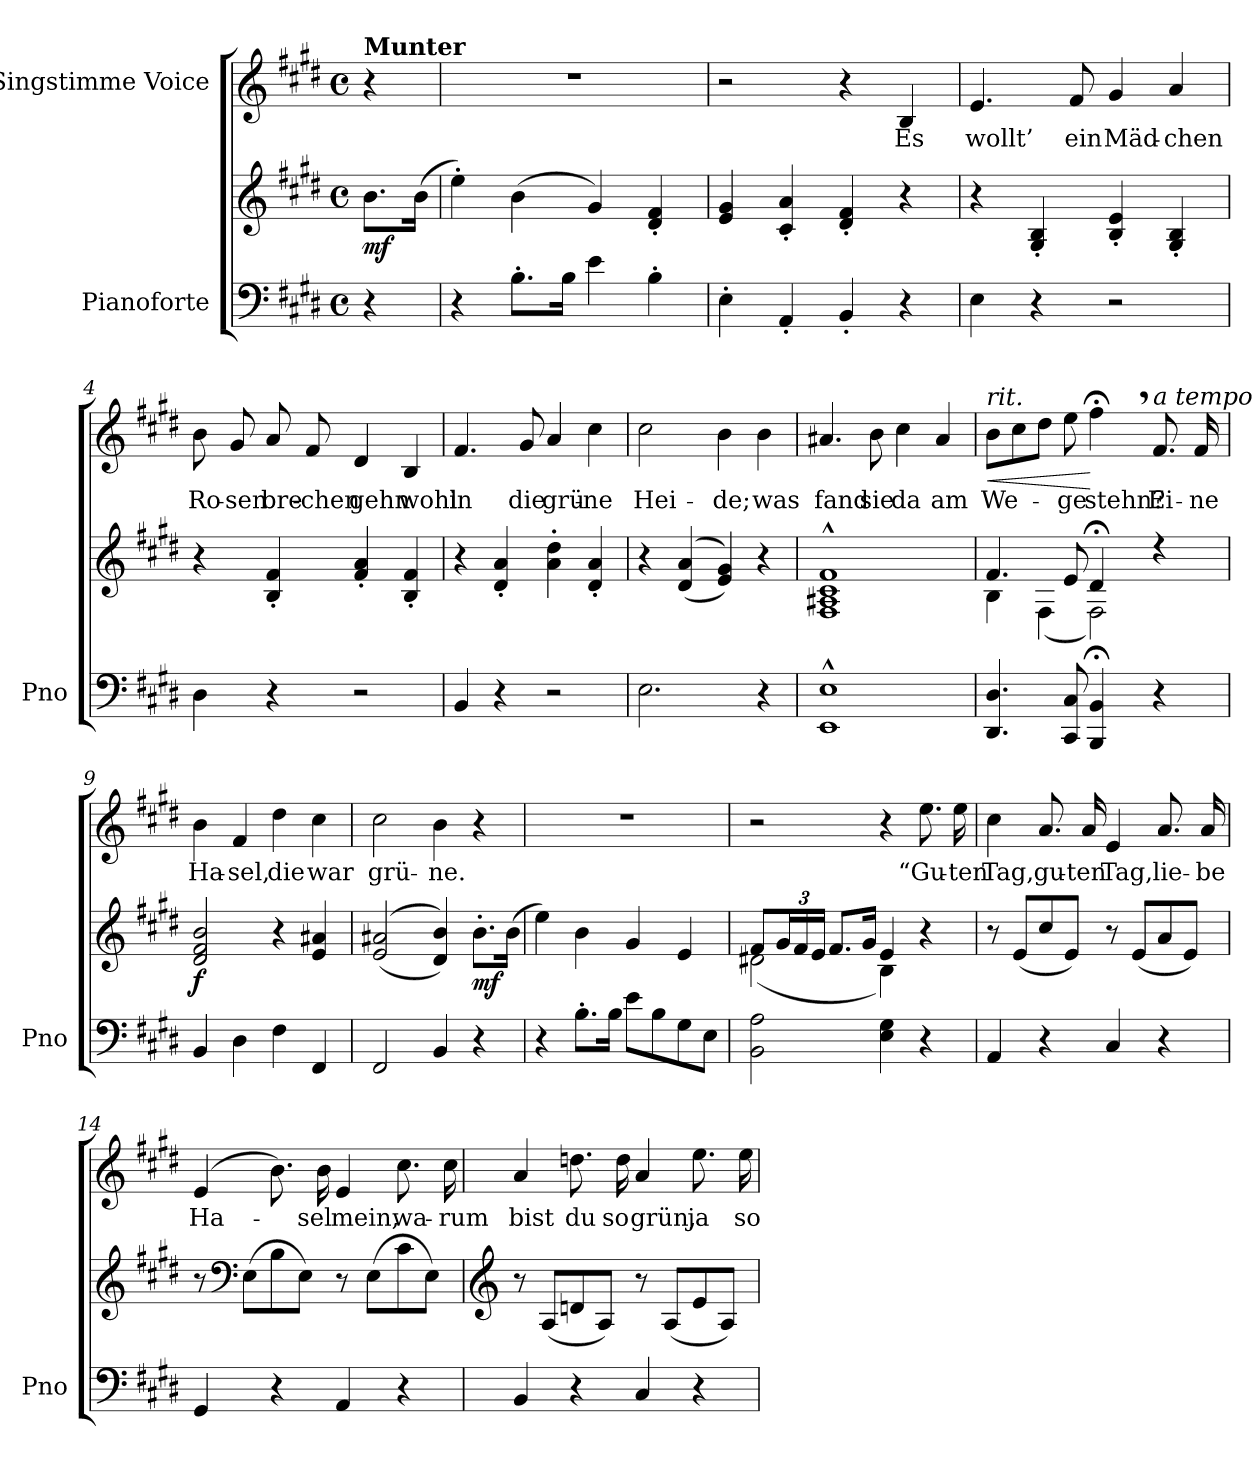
**kern	**kern	**dynam	**kern	**text	**dynam
*part2	*part2	*part2	*part1	*part1	*part1
*staff3	*staff2	*staff2/3	*staff1	*staff1	*staff1
*I"Pianoforte	*	*	*I"Singstimme Voice	*	*
*I'Pno	*	*	*	*	*
*clefF4	*clefG2	*	*clefG2	*	*
*k[f#c#g#d#]	*k[f#c#g#d#]	*	*k[f#c#g#d#]	*	*
*M4/4	*M4/4	*	*M4/4	*	*
*met(c)	*met(c)	*	*met(c)	*	*
=	=	=	=	=	=
!	!	!	!LO:TX:a:B:t=Munter	!	!
!	!	!LO:DY:b	!	!	!
4r	8.b\L	mf	4r	.	.
.	(16b\Jk	.	.	.	.
=1	=1	=1	=1	=1	=1
4r	4ee'\)	.	1r	.	.
8.B'\L	(4b\	.	.	.	.
16B\Jk	.	.	.	.	.
4e\	4g#/)	.	.	.	.
4B'\	4d#/' 4f#/'	.	.	.	.
=2	=2	=2	=2	=2	=2
4E'\	4e/ 4g#/	.	2r	.	.
4AA'/	4c#/' 4a/'	.	.	.	.
4BB'/	4d#/' 4f#/'	.	4r	.	.
!	!	!	!	!LO:LY:b	!
4r	4r	.	4B/	Es	.
=3	=3	=3	=3	=3	=3
!	!	!	!	!LO:LY:b	!
4E\	4r	.	4.e/	wollt’	.
4r	4G#/' 4B/'	.	.	.	.
!	!	!	!	!LO:LY:b	!
.	.	.	8f#/	ein	.
!	!	!	!	!LO:LY:b	!
2r	4B/' 4e/'	.	4g#/	Mäd-	.
!	!	!	!	!LO:LY:b	!
.	4G#/' 4B/'	.	4a/	-chen	.
!!LO:LB:g=z
=4	=4	=4	=4	=4	=4
!	!	!	!	!LO:LY:b	!
4D#\	4r	.	8b\	Ro-	.
!	!	!	!	!LO:LY:b	!
.	.	.	8g#/	-sen	.
!	!	!	!	!LO:LY:b	!
4r	4B/' 4f#/'	.	8a/	bre-	.
!	!	!	!	!LO:LY:b	!
.	.	.	8f#/	-chen	.
!	!	!	!	!LO:LY:b	!
2r	4f#/' 4a/'	.	4d#/	gehn	.
!	!	!	!	!LO:LY:b	!
.	4B/' 4f#/'	.	4B/	wohl	.
=5	=5	=5	=5	=5	=5
!	!	!	!	!LO:LY:b	!
4BB/	4r	.	4.f#/	in	.
4r	4d#/' 4a/'	.	.	.	.
!	!	!	!	!LO:LY:b	!
.	.	.	8g#/	die	.
!	!	!	!	!LO:LY:b	!
2r	4a\' 4dd#\'	.	4a/	grü-	.
!	!	!	!	!LO:LY:b	!
.	4d#/' 4a/'	.	4cc#\	-ne	.
=6	=6	=6	=6	=6	=6
!	!	!	!	!LO:LY:b	!
2.E\	4r	.	2cc#\	Hei-	.
.	((>4d#/ 4a/	.	.	.	.
!	!	!	!	!LO:LY:b	!
.	4e/ 4g#/))	.	4b\	-de;	.
!	!	!	!	!LO:LY:b	!
4r	4r	.	4b\	was	.
=7	=7	=7	=7	=7	=7
!	!	!	!	!LO:LY:b	!
1EE^^ 1E^^	1F#^^ 1A#X^^ 1c#^^ 1f#^^	.	4.a#X/	fand	.
!	!	!	!	!LO:LY:b	!
.	.	.	8b\	sie	.
!	!	!	!	!LO:LY:b	!
.	.	.	4cc#\	da	.
!	!	!	!	!LO:LY:b	!
.	.	.	4a#/	am	.
!!LO:LB:g=z
=8	=8	=8	=8	=8	=8
*	*^	*	*	*	*
!	!	!	!	!LO:TX:a:i:t=rit.	!	!
!	!	!	!	!	!LO:LY:b	!LO:HP:b
4.DD#/ 4.D#/	4.f#/	4B\	.	8b\L	We-	<
.	.	.	.	8cc#\	.	.
.	.	(4F#\	.	8dd#\J	.	.
!	!	!	!	!	!LO:LY:b	!
8CC#/ 8C#/	8e/	.	.	8ee\	-ge	.
!	!	!	!	!	!LO:LY:b	!
4BBB/; 4BB/;	4d#;</	2F#\)	.	4ff#;<,\	stehn?	[
!	!	!	!	!LO:TX:a:i:t=a tempo	!	!
!	!	!	!	!	!LO:LY:b	!
4r	4r	.	.	8.f#/	Ei-	.
!	!	!	!	!	!LO:LY:b	!
.	.	.	.	16f#/	-ne	.
*	*v	*v	*	*	*	*
=9	=9	=9	=9	=9	=9
!	!	!LO:DY:b	!	!LO:LY:b	!
4BB/	2d#/ 2f#/ 2b/	f	4b\	Ha-	.
!	!	!	!	!LO:LY:b	!
4D#\	.	.	4f#/	-sel,	.
!	!	!	!	!LO:LY:b	!
4F#\	4r	.	4dd#\	die	.
!	!	!	!	!LO:LY:b	!
4FF#/	4e/ 4a#X/	.	4cc#\	war	.
=10	=10	=10	=10	=10	=10
!	!	!	!	!LO:LY:b	!
2FF#/	(>(2e/ 2a#X/	.	2cc#\	grü-	.
!	!	!	!	!LO:LY:b	!
4BB/	4d#/ 4b/))	.	4b\	-ne.	.
!	!	!LO:DY:b	!	!	!
4r	8.b'\L	mf	4r	.	.
.	(16b\Jk	.	.	.	.
=11	=11	=11	=11	=11	=11
4r	4ee\)	.	1r	.	.
8.B'\L	4b\	.	.	.	.
16B\Jk	.	.	.	.	.
8e\L	4g#/	.	.	.	.
8B\	.	.	.	.	.
8G#\	4e/	.	.	.	.
8E\J	.	.	.	.	.
!!LO:PB:g=z
=12	=12	=12	=12	=12	=12
*	*^	*	*	*	*
2BB\ 2A\	8f#/L	(2d#X\	.	2r	.	.
*	*Xbrackettup	*	*	*	*	*
.	24g#/L	.	.	.	.	.
.	24f#/	.	.	.	.	.
.	24e/JJ	.	.	.	.	.
.	8.f#/L	.	.	.	.	.
.	16g#/Jk	.	.	.	.	.
4E\ 4G#\	4e/	4B\)	.	4r	.	.
!	!	!	!	!	!LO:LY:b	!
4r	4r	4ryy	.	8.ee\	“Gu-	.
!	!	!	!	!	!LO:LY:b	!
.	.	.	.	16ee\	-ten	.
*	*v	*v	*	*	*	*
=13	=13	=13	=13	=13	=13
!	!	!	!	!LO:LY:b	!
4AA/	8r	.	4cc#\	Tag,	.
.	(8e/L	.	.	.	.
!	!	!	!	!LO:LY:b	!
4r	8cc#/	.	8.a/	gu-	.
.	8e/J)	.	.	.	.
!	!	!	!	!LO:LY:b	!
.	.	.	16a/	-ten	.
!	!	!	!	!LO:LY:b	!
4C#/	8r	.	4e/	Tag,	.
.	(8e/L	.	.	.	.
!	!	!	!	!LO:LY:b	!
4r	8a/	.	8.a/	lie-	.
.	8e/J)	.	.	.	.
!	!	!	!	!LO:LY:b	!
.	.	.	16a/	-be	.
=14	=14	=14	=14	=14	=14
!	!	!	!	!LO:LY:b	!
4GG#/	8r	.	(4e/	Ha-	.
*	*clefF4	*	*	*	*
.	(8E\L	.	.	.	.
4r	8B\	.	8.b\)	.	.
.	8E\J)	.	.	.	.
!	!	!	!	!LO:LY:b	!
.	.	.	16b\	-sel	.
!	!	!	!	!LO:LY:b	!
4AA/	8r	.	4e/	mein,	.
.	(8E\L	.	.	.	.
!	!	!	!	!LO:LY:b	!
4r	8c#\	.	8.cc#\	wa-	.
.	8E\J)	.	.	.	.
!	!	!	!	!LO:LY:b	!
.	.	.	16cc#\	-rum	.
!!LO:LB:g=z
=15	=15	=15	=15	=15	=15
*	*clefG2	*	*	*	*
!	!	!	!	!LO:LY:b	!
4BB/	8r	.	4a/	bist	.
.	(8A/L	.	.	.	.
!	!	!	!	!LO:LY:b	!
4r	8dn/	.	8.ddn\	du	.
.	8A/J)	.	.	.	.
!	!	!	!	!LO:LY:b	!
.	.	.	16dd\	so	.
!	!	!	!	!LO:LY:b	!
4C#/	8r	.	4a/	grün,	.
.	(8A/L	.	.	.	.
!	!	!	!	!LO:LY:b	!
4r	8e/	.	8.ee\	ja	.
.	8A/J)	.	.	.	.
!	!	!	!	!LO:LY:b	!
.	.	.	16ee\	so	.
=	=	=	=	=	=
*-	*-	*-	*-	*-	*-
